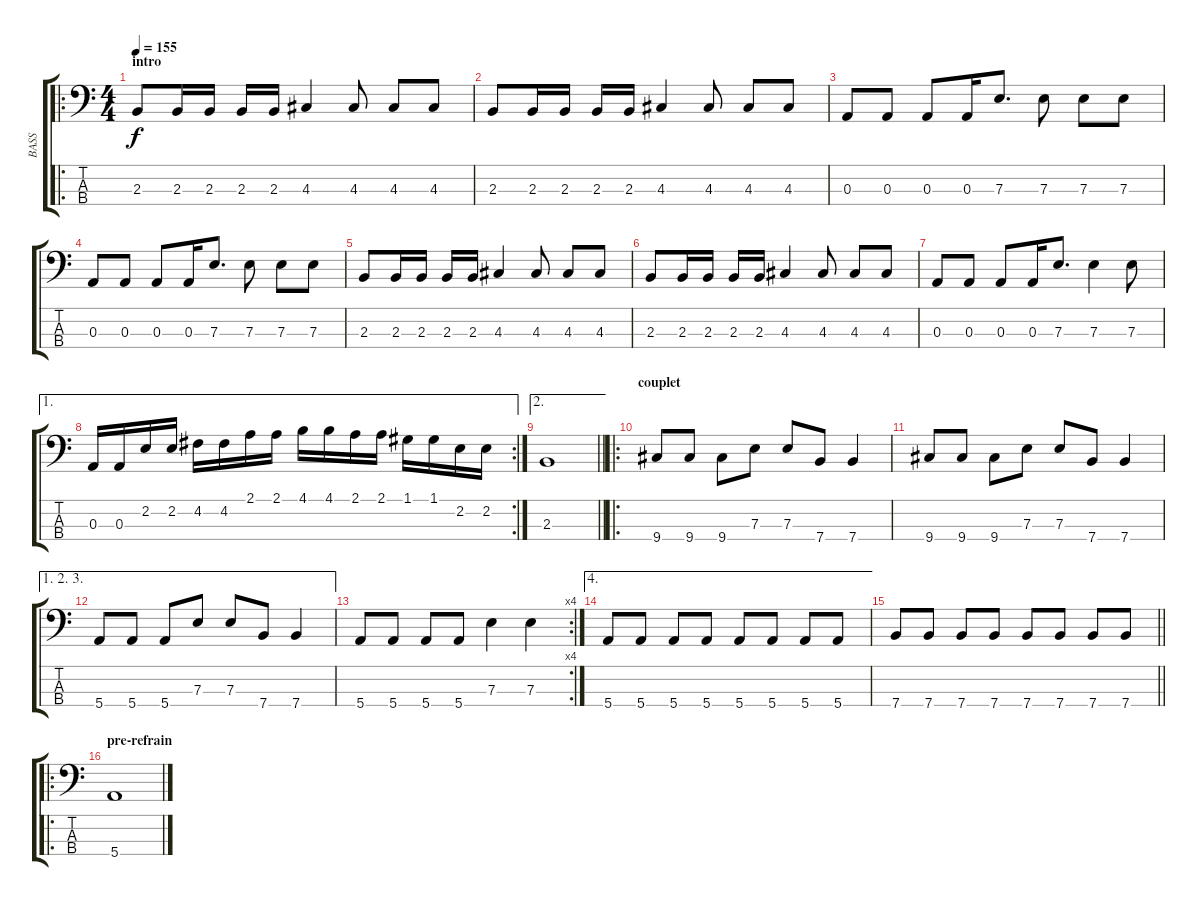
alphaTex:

\track ("BASS" "BASS") {instrument electricbassfinger}
\staff {score tabs}
\tuning (G2 D2 A1 E1) {hide}
\ro
\ts (4 4)
\section ("" "intro")
\tempo 155
\clef f4
\ks c
2.3.8{dy f instrument electricbassfinger} 2.3.16 2.3.16 2.3.16 2.3.16 4.3.4 4.3.8 4.3.8 4.3.8 |
2.3.8 2.3.16 2.3.16 2.3.16 2.3.16 4.3.4 4.3.8 4.3.8 4.3.8 |
0.3.8 0.3.8 0.3.8 0.3.16 7.3.8{d} 7.3.8 7.3.8 7.3.8 |
0.3.8 0.3.8 0.3.8 0.3.16 7.3.8{d} 7.3.8 7.3.8 7.3.8 |
2.3.8 2.3.16 2.3.16 2.3.16 2.3.16 4.3.4 4.3.8 4.3.8 4.3.8 |
2.3.8 2.3.16 2.3.16 2.3.16 2.3.16 4.3.4 4.3.8 4.3.8 4.3.8 |
0.3.8 0.3.8 0.3.8 0.3.16 7.3.8{d} 7.3.4 7.3.8 |
\ae 1
\rc 2
0.3.16 0.3.16 2.2.16 2.2.16 4.2.16 4.2.16 2.1.16 2.1.16 4.1.16 4.1.16 2.1.16 2.1.16 1.1.16 1.1.16 2.2.16 2.2.16 |
\ae 2
\barLineRight lightlight
2.3.1 |
\ro
\section ("" "couplet")
9.4.8 9.4.8 9.4.8 7.3.8 7.3.8 7.4.8 7.4.4 |
9.4.8 9.4.8 9.4.8 7.3.8 7.3.8 7.4.8 7.4.4 |
\ae (1 2 3)
5.4.8 5.4.8 5.4.8 7.3.8 7.3.8 7.4.8 7.4.4 |
\rc 4
5.4.8 5.4.8 5.4.8 5.4.8 7.3.4 7.3.4 |
\ae 4
5.4.8 5.4.8 5.4.8 5.4.8 5.4.8 5.4.8 5.4.8 5.4.8 |
\barLineRight lightlight
7.4.8 7.4.8 7.4.8 7.4.8 7.4.8 7.4.8 7.4.8 7.4.8 |
\ro
\section ("" "pre-refrain")
5.4.1
